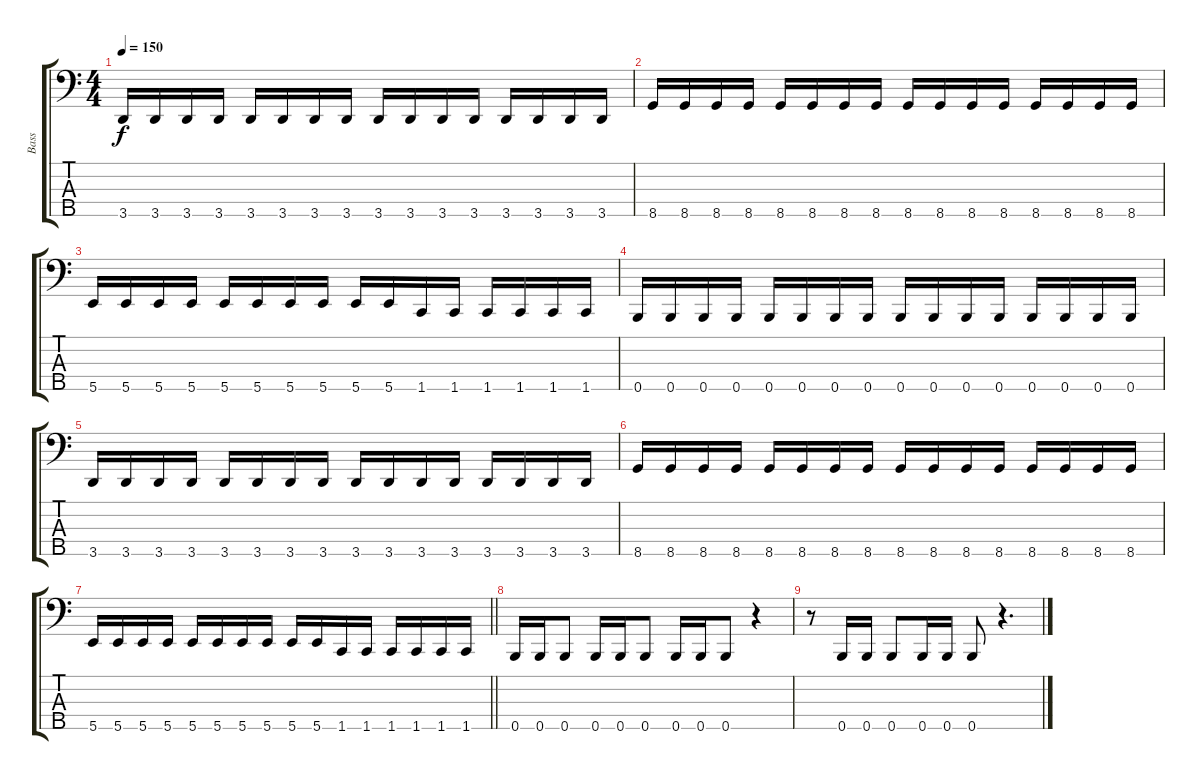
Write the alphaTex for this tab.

\track ("Bass" "Bass") {instrument electricbasspick}
\staff {score tabs}
\tuning (G2 D2 A1 E1 B0) {hide}
\ts (4 4)
\tempo 150
\clef f4
\ks c
3.5.16{dy f} 3.5.16 3.5.16 3.5.16 3.5.16 3.5.16 3.5.16 3.5.16 3.5.16 3.5.16 3.5.16 3.5.16 3.5.16 3.5.16 3.5.16 3.5.16 |
8.5.16 8.5.16 8.5.16 8.5.16 8.5.16 8.5.16 8.5.16 8.5.16 8.5.16 8.5.16 8.5.16 8.5.16 8.5.16 8.5.16 8.5.16 8.5.16 |
5.5.16 5.5.16 5.5.16 5.5.16 5.5.16 5.5.16 5.5.16 5.5.16 5.5.16 5.5.16 1.5.16 1.5.16 1.5.16 1.5.16 1.5.16 1.5.16 |
0.5.16 0.5.16 0.5.16 0.5.16 0.5.16 0.5.16 0.5.16 0.5.16 0.5.16 0.5.16 0.5.16 0.5.16 0.5.16 0.5.16 0.5.16 0.5.16 |
3.5.16 3.5.16 3.5.16 3.5.16 3.5.16 3.5.16 3.5.16 3.5.16 3.5.16 3.5.16 3.5.16 3.5.16 3.5.16 3.5.16 3.5.16 3.5.16 |
8.5.16 8.5.16 8.5.16 8.5.16 8.5.16 8.5.16 8.5.16 8.5.16 8.5.16 8.5.16 8.5.16 8.5.16 8.5.16 8.5.16 8.5.16 8.5.16 |
\barLineRight lightlight
5.5.16 5.5.16 5.5.16 5.5.16 5.5.16 5.5.16 5.5.16 5.5.16 5.5.16 5.5.16 1.5.16 1.5.16 1.5.16 1.5.16 1.5.16 1.5.16 |
0.5.16 0.5.16 0.5.8 0.5.16 0.5.16 0.5.8 0.5.16 0.5.16 0.5.8 r.4 |
r.8 0.5.16 0.5.16 0.5.8 0.5.16 0.5.16 0.5.8 r.4{d}
